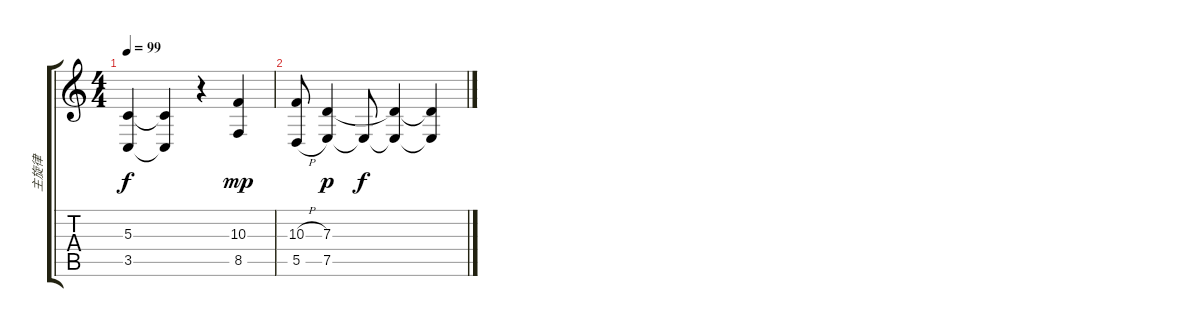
\track ("主旋律" "主旋律") {instrument clarinet}
\staff {score tabs}
\tuning (E4 B3 G3 D3 A2 E2) {hide}
\ts (4 4)
\tempo 99
\clef g2
\ks c
(5.3{t} 3.5{t}).4{dy f} (5.3{t} 3.5{t}).4 r.4 (10.3 8.5).4{dy mp} |
(10.3{h} 5.5{h}).8 (7.3 7.5).4{dy p} 7.5{t}.8{dy f} (7.3{t} 7.5{t}).4 (7.3{t} 7.5{t}).4
